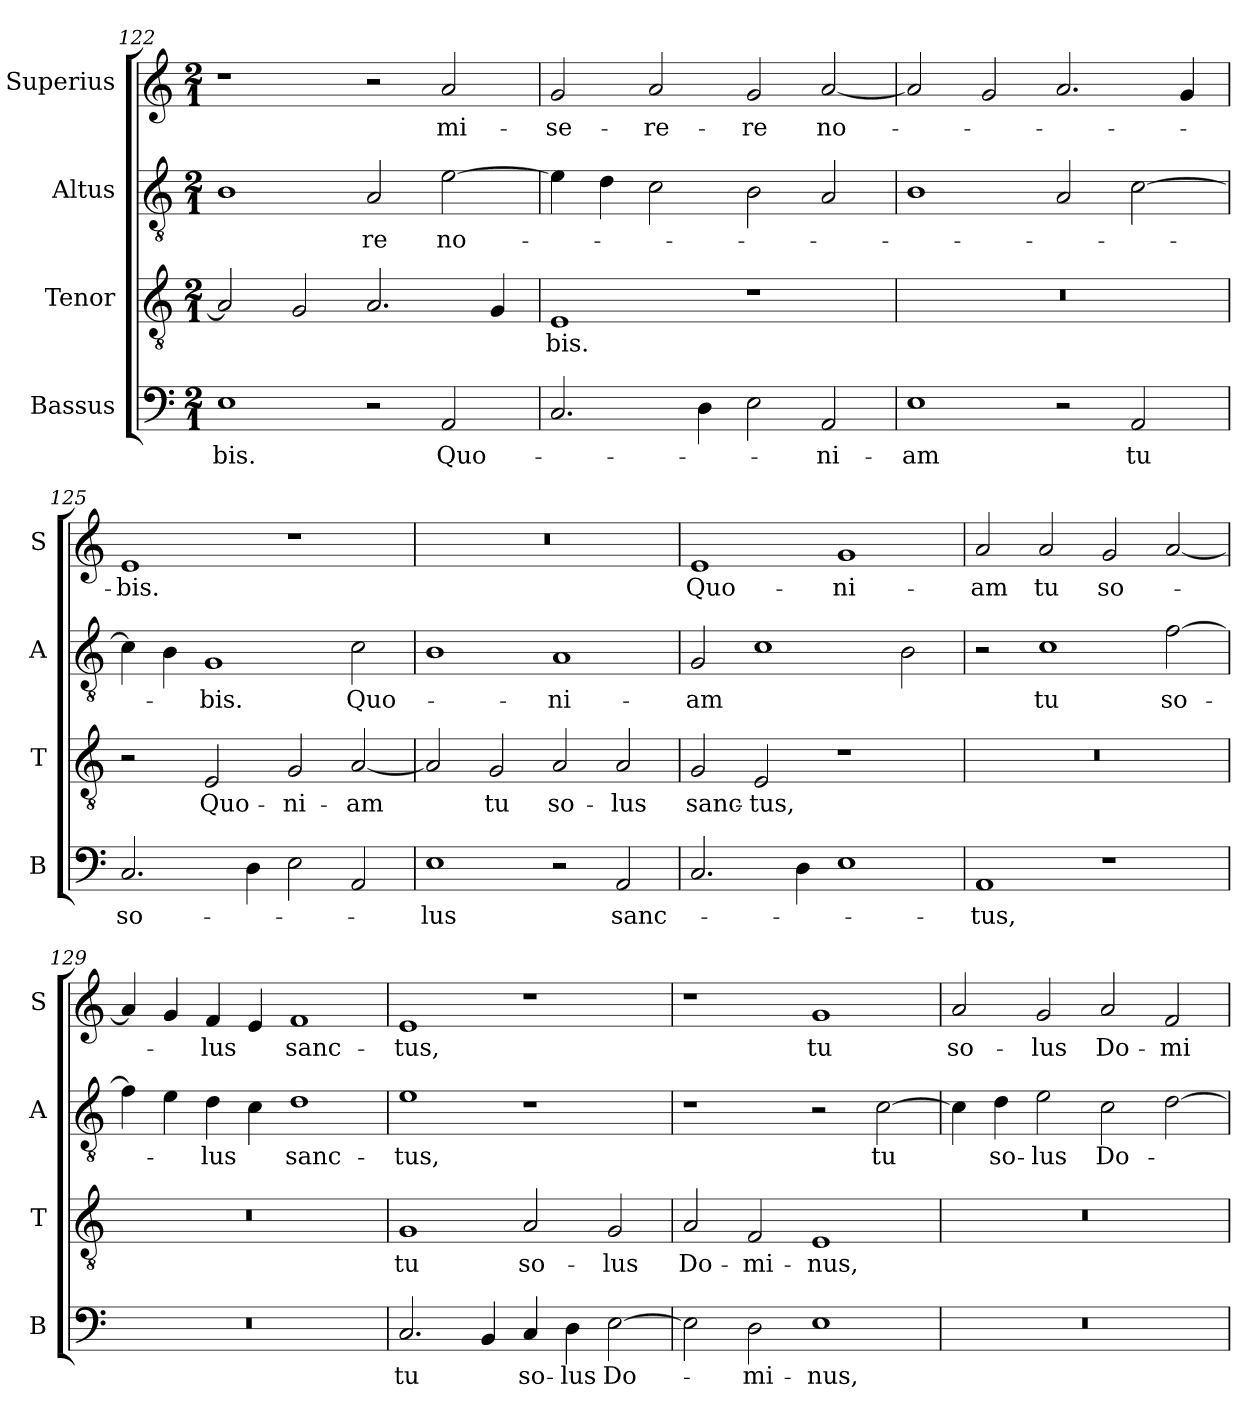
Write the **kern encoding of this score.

**kern	**text	**kern	**text	**kern	**text	**kern	**text
*part4	*part4	*part3	*part3	*part2	*part2	*part1	*part1
*staff4	*staff4	*staff3	*staff3	*staff2	*staff2	*staff1	*staff1
*I"Bassus	*	*I"Tenor	*	*I"Altus	*	*I"Superius	*
*I'B	*	*I'T	*	*I'A	*	*I'S	*
*clefF4	*	*clefGv2	*	*clefGv2	*	*clefG2	*
*k[]	*	*k[]	*	*k[]	*	*k[]	*
*M2/1	*	*M2/1	*	*M2/1	*	*M2/1	*
=122	=122	=122	=122	=122	=122	=122	=122
1E	-bis.	2A/]	.	1B	.	1r	.
.	.	2G/	.	.	.	.	.
2r	.	2.A/	.	2A/	-re	2r	.
2AA/	Quo-	.	.	[2e\	no-	2a/	mi-
.	.	4G/	.	.	.	.	.
=123	=123	=123	=123	=123	=123	=123	=123
2.C/	.	1E	-bis.	4e\]	.	2g/	-se-
.	.	.	.	4d\	.	.	.
.	.	.	.	2c\	.	2a/	-re-
4D\	.	.	.	.	.	.	.
2E\	.	1r	.	2B\	.	2g/	-re
2AA/	-ni-	.	.	2A/	.	[2a/	no-
=124	=124	=124	=124	=124	=124	=124	=124
1E	-am	0r	.	1B	.	2a/]	.
.	.	.	.	.	.	2g/	.
2r	.	.	.	2A/	.	2.a/	.
2AA/	tu	.	.	[2c\	.	.	.
.	.	.	.	.	.	4g/	.
=125	=125	=125	=125	=125	=125	=125	=125
2.C/	so-	2r	.	4c\]	.	1e	-bis.
.	.	.	.	4B\	.	.	.
.	.	2E/	Quo-	1G	-bis.	.	.
4D\	.	.	.	.	.	.	.
2E\	.	2G/	-ni-	.	.	1r	.
2AA/	.	[2A/	-am	2c\	Quo-	.	.
=126	=126	=126	=126	=126	=126	=126	=126
1E	-lus	2A/]	.	1B	.	0r	.
.	.	2G/	tu	.	.	.	.
2r	.	2A/	so-	1A	-ni-	.	.
2AA/	sanc-	2A/	-lus	.	.	.	.
=127	=127	=127	=127	=127	=127	=127	=127
2.C/	.	2G/	sanc-	2G/	-am	1e	Quo-
.	.	2E/	-tus,	1c	.	.	.
4D\	.	.	.	.	.	.	.
1E	.	1r	.	.	.	1g	-ni-
.	.	.	.	2B\	.	.	.
=128	=128	=128	=128	=128	=128	=128	=128
1AA	-tus,	0r	.	2r	.	2a/	-am
.	.	.	.	1c	tu	2a/	tu
1r	.	.	.	.	.	2g/	so-
.	.	.	.	[2f\	so-	[2a/	.
=129	=129	=129	=129	=129	=129	=129	=129
0r	.	0r	.	4f\]	.	4a/]	.
.	.	.	.	4e\	.	4g/	.
.	.	.	.	4d\	-lus	4f/	-lus
.	.	.	.	4c\	.	4e/	.
.	.	.	.	1d	sanc-	1f	sanc-
=130	=130	=130	=130	=130	=130	=130	=130
2.C/	tu	1G	tu	1e	-tus,	1e	-tus,
4BB/	.	.	.	.	.	.	.
4C/	so-	2A/	so-	1r	.	1r	.
4D\	-lus	.	.	.	.	.	.
[2E\	Do-	2G/	-lus	.	.	.	.
=131	=131	=131	=131	=131	=131	=131	=131
2E\]	.	2A/	Do-	1r	.	1r	.
2D\	-mi-	2F/	-mi-	.	.	.	.
1E	-nus,	1E	-nus,	2r	.	1g	tu
.	.	.	.	[2c\	tu	.	.
=132	=132	=132	=132	=132	=132	=132	=132
0r	.	0r	.	4c\]	.	2a/	so-
.	.	.	.	4d\	so-	.	.
.	.	.	.	2e\	-lus	2g/	-lus
.	.	.	.	2c\	Do-	2a/	Do-
.	.	.	.	[2d\	.	2f/	-mi-
=	=	=	=	=	=	=	=
*-	*-	*-	*-	*-	*-	*-	*-
